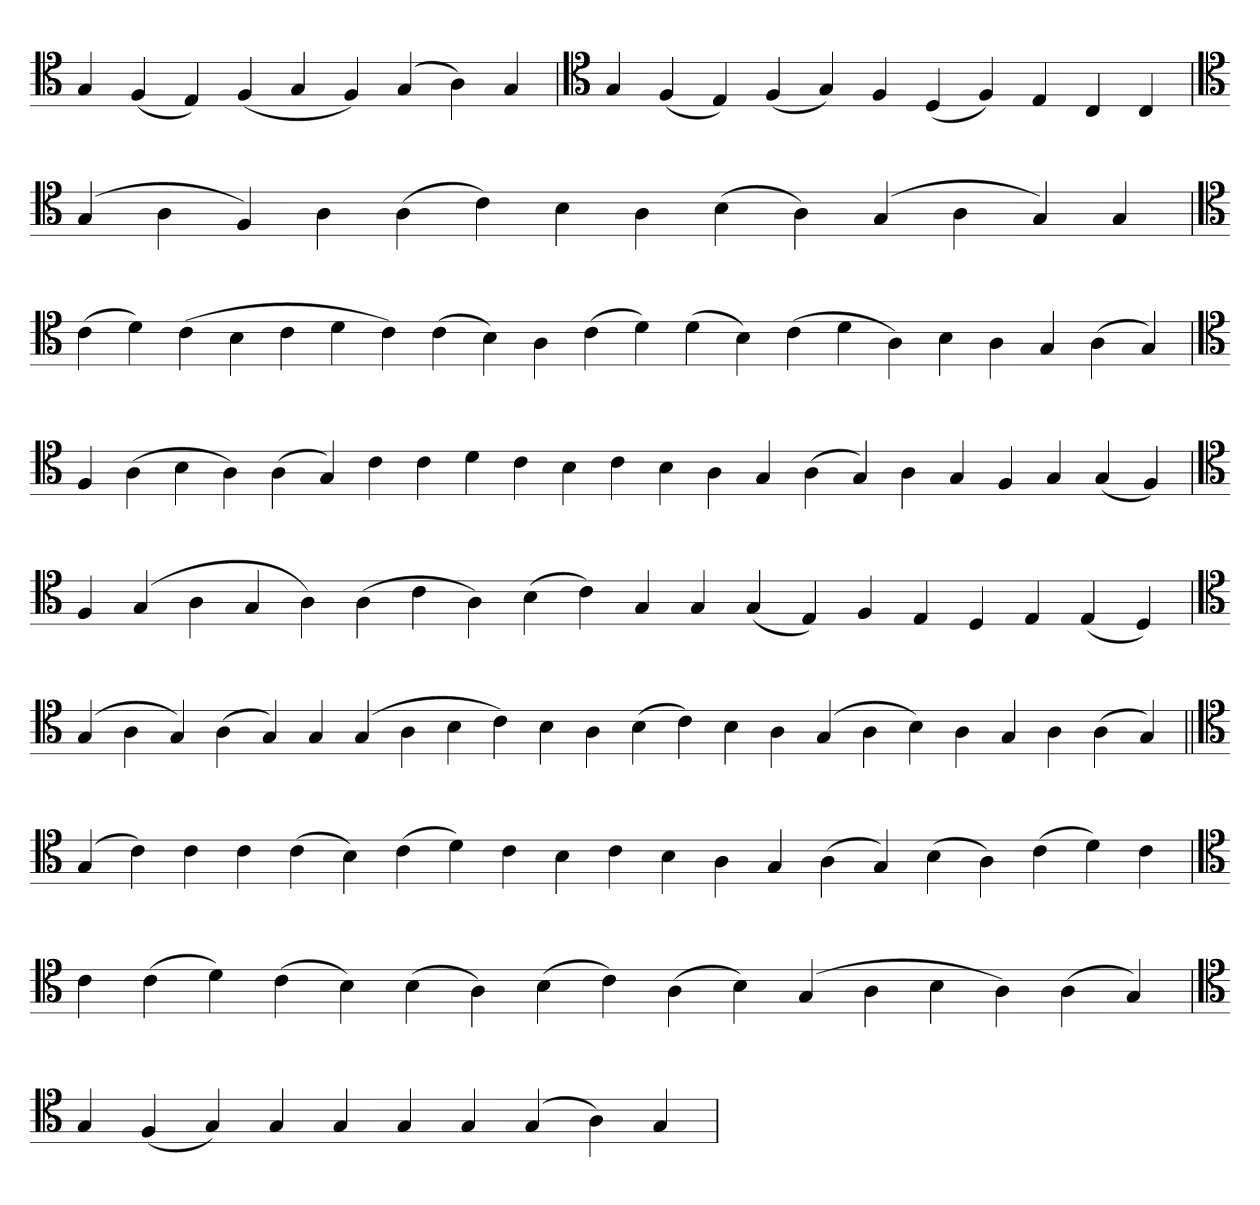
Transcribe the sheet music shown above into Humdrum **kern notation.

**kern
*part1
*staff1
*clefC4
=
4G
(4F
4E)
(4F
4G
4F)
(4G
4A)
4G
=`
*clefC4
4G
(4F
4E)
(4F
4G)
4F
(4D
4F)
4E
4C
4C
='
*clefC4
(4G
4A
4F)
4A
(4A
4c)
4B
4A
(4B
4A)
(4G
4A
4G)
4G
=
*clefC4
(4c
4d)
(4c
4B
4c
4d
4c)
(4c
4B)
4A
(4c
4d)
(4d
4B)
(4c
4d
4A)
4B
4A
4G
(4A
4G)
='
*clefC4
4F
(4A
4B
4A)
(4A
4G)
4c
4c
4d
4c
4B
4c
4B
4A
4G
(4A
4G)
4A
4G
4F
4G
(4G
4F)
=
*clefC4
4F
(4G
4A
4G
4A)
(4A
4c
4A)
(4B
4c)
4G
4G
(4G
4E)
4F
4E
4D
4E
(4E
4D)
='
*clefC4
(4G
4A
4G)
(4A
4G)
4G
(4G
4A
4B
4c)
4B
4A
(4B
4c)
4B
4A
(4G
4A
4B)
4A
4G
4A
(4A
4G)
=||
*clefC4
(4G
4c)
4c
4c
(4c
4B)
(4c
4d)
4c
4B
4c
4B
4A
4G
(4A
4G)
(4B
4A)
(4c
4d)
4c
='
*clefC4
4c
(4c
4d)
(4c
4B)
(4B
4A)
(4B
4c)
(4A
4B)
(4G
4A
4B
4A)
(4A
4G)
=
*clefC4
4G
(4F
4G)
4G
4G
4G
4G
(4G
4A)
4G
=`
*-
